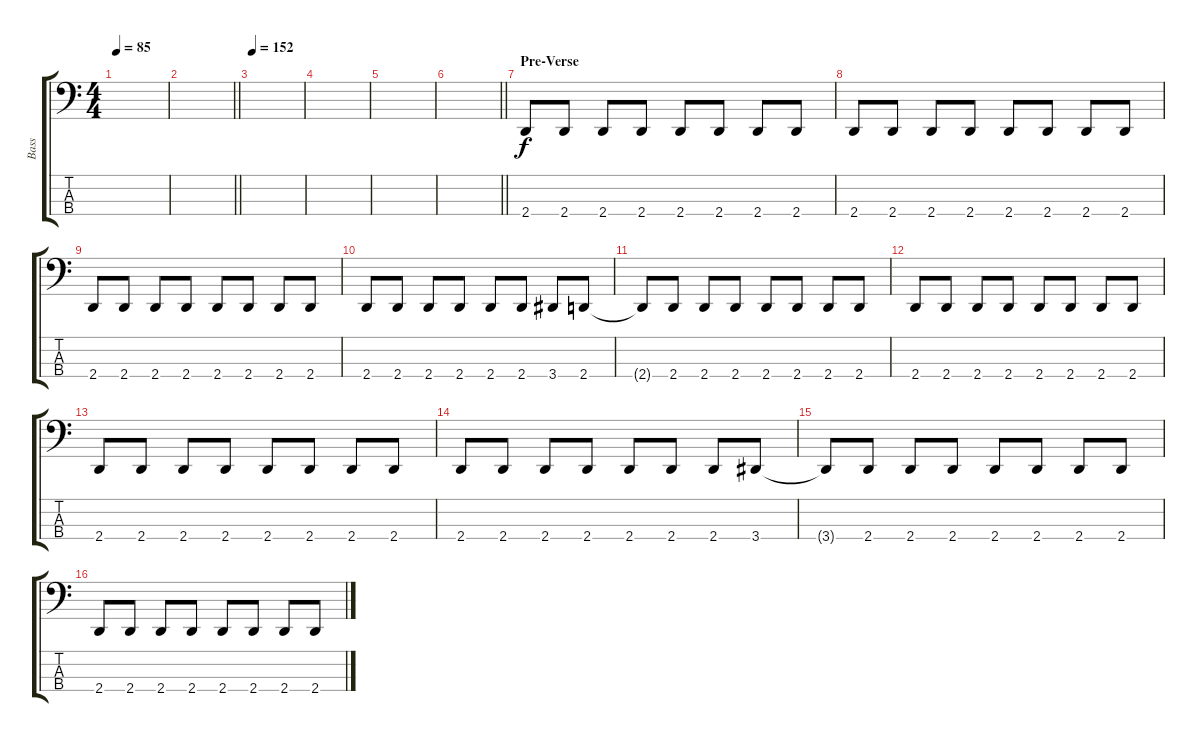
\track ("Bass" "Bass") {instrument electricbasspick}
\staff {score tabs}
\tuning (F2 C2 G1 C1) {hide}
\ts (4 4)
\tempo 85
\clef f4
\ks c
|
\barLineRight lightlight
|
\tempo 152
|
|
|
\barLineRight lightlight
|
\section ("" "Pre-Verse")
2.4.8 2.4.8 2.4.8 2.4.8 2.4.8 2.4.8 2.4.8 2.4.8 |
2.4.8 2.4.8 2.4.8 2.4.8 2.4.8 2.4.8 2.4.8 2.4.8 |
2.4.8 2.4.8 2.4.8 2.4.8 2.4.8 2.4.8 2.4.8 2.4.8 |
2.4.8 2.4.8 2.4.8 2.4.8 2.4.8 2.4.8 3.4.8 2.4.8 |
2.4{t}.8 2.4.8 2.4.8 2.4.8 2.4.8 2.4.8 2.4.8 2.4.8 |
2.4.8 2.4.8 2.4.8 2.4.8 2.4.8 2.4.8 2.4.8 2.4.8 |
2.4.8 2.4.8 2.4.8 2.4.8 2.4.8 2.4.8 2.4.8 2.4.8 |
2.4.8 2.4.8 2.4.8 2.4.8 2.4.8 2.4.8 2.4.8 3.4.8 |
3.4{t}.8 2.4.8 2.4.8 2.4.8 2.4.8 2.4.8 2.4.8 2.4.8 |
2.4.8 2.4.8 2.4.8 2.4.8 2.4.8 2.4.8 2.4.8 2.4.8
